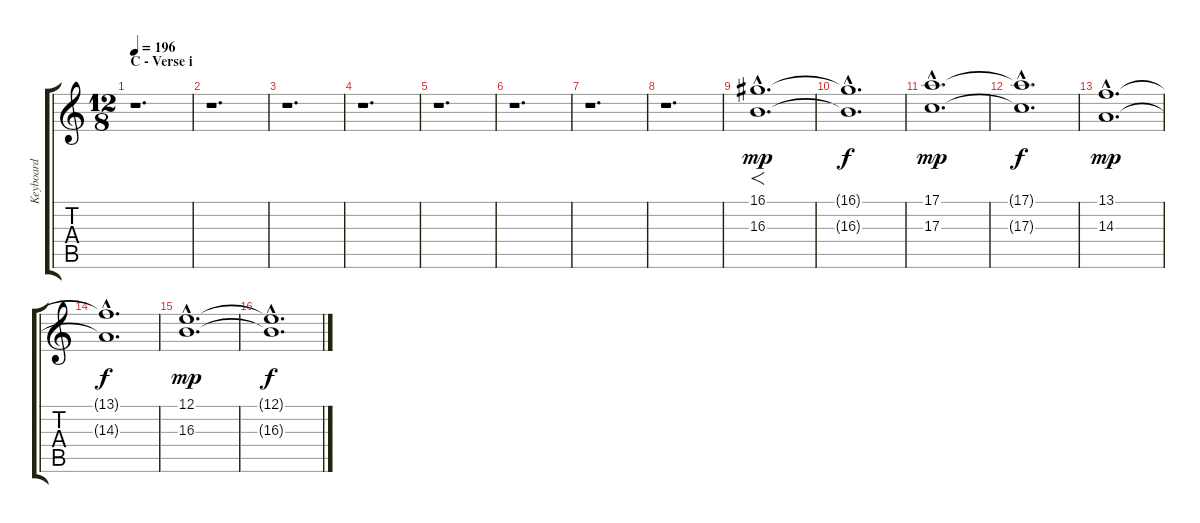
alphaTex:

\track ("Keyboard" "Keyboard") {instrument stringensemble1}
\staff {score tabs}
\tuning (E4 B3 G3 D3 A2 E2) {hide}
\ts (12 8)
\section ("" "C - Verse i")
\tempo 196
\clef g2
\ks c
r.1{d dy f} |
r.1{d} |
r.1{d} |
r.1{d} |
r.1{d} |
r.1{d} |
r.1{d} |
r.1{d} |
(16.1{hac} 16.3{hac}).1{f d dy mp} |
(16.1{hac t} 16.3{hac t}).1{d dy f} |
(17.1{hac} 17.3{hac}).1{d dy mp} |
(17.1{hac t} 17.3{hac t}).1{d dy f} |
(13.1{hac} 14.3{hac}).1{d dy mp} |
(13.1{hac t} 14.3{hac t}).1{d dy f} |
(12.1{hac} 16.3{hac}).1{d dy mp} |
(12.1{hac t} 16.3{hac t}).1{d dy f}
